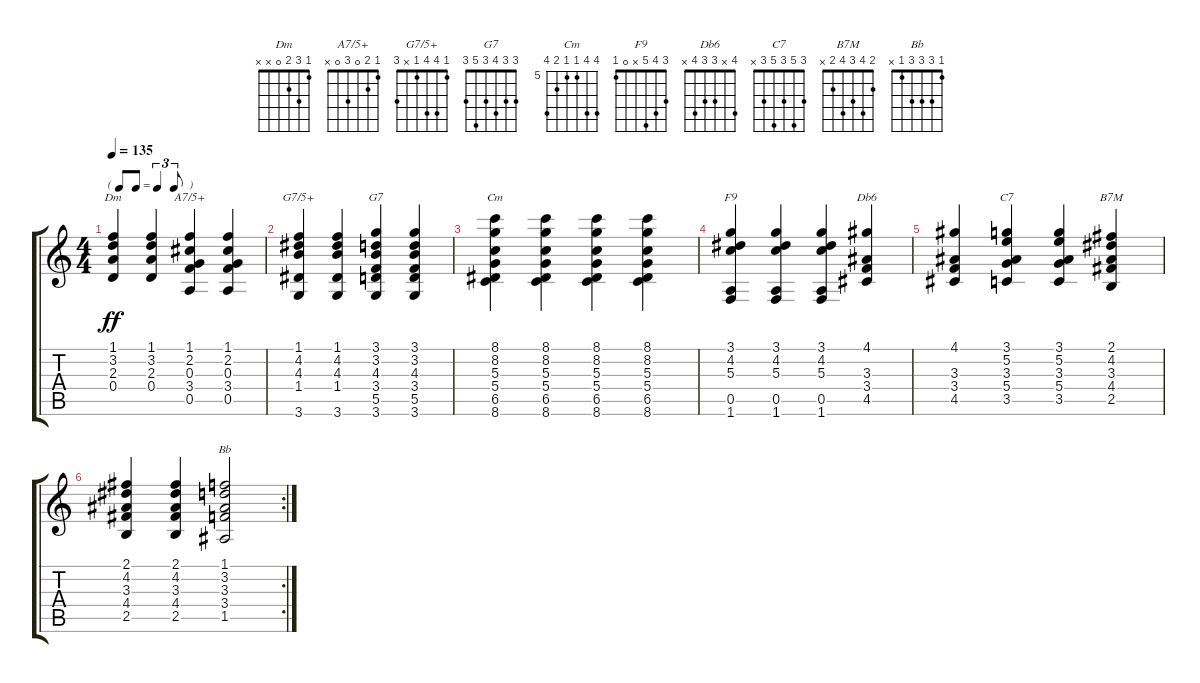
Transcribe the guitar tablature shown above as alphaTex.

\track "" {instrument acousticguitarsteel}
\staff {score tabs}
\tuning (E4 B3 G3 D3 A2 E2) {hide}
\chord ("Dm" 1 3 2 0 x x)
\chord ("A7/5+" 1 2 0 3 0 x)
\chord ("G7/5+" 1 4 4 1 x 3)
\chord ("G7" 3 3 4 3 5 3)
\chord ("Cm" 8 8 5 5 6 8) {firstfret 5}
\chord ("F9" 3 4 5 x 0 1)
\chord ("Db6" 4 x 3 3 4 x)
\chord ("C7" 3 5 3 5 3 x)
\chord ("B7M" 2 4 3 4 2 x)
\chord ("Bb" 1 3 3 3 1 x)
\ts (4 4)
\tf triplet8th
\tempo 135
\clef g2
\ks c
(1.1 3.2 2.3 0.4).4{ch "Dm" dy ff} (1.1 3.2 2.3 0.4).4 (1.1 2.2 0.3 3.4 0.5).4{ch "A7/5+"} (1.1 2.2 0.3 3.4 0.5).4 |
(1.1 4.2 4.3 1.4 3.6).4{ch "G7/5+"} (1.1 4.2 4.3 1.4 3.6).4 (3.1 3.2 4.3 3.4 5.5 3.6).4{ch "G7"} (3.1 3.2 4.3 3.4 5.5 3.6).4 |
(8.1 8.2 5.3 5.4 6.5 8.6).4{ch "Cm"} (8.1 8.2 5.3 5.4 6.5 8.6).4 (8.1 8.2 5.3 5.4 6.5 8.6).4 (8.1 8.2 5.3 5.4 6.5 8.6).4 |
(3.1 4.2 5.3 0.5 1.6).4{ch "F9"} (3.1 4.2 5.3 0.5 1.6).4 (3.1 4.2 5.3 0.5 1.6).4 (4.1 3.3 3.4 4.5).4{ch "Db6"} |
(4.1 3.3 3.4 4.5).4 (3.1 5.2 3.3 5.4 3.5).4{ch "C7"} (3.1 5.2 3.3 5.4 3.5).4 (2.1 4.2 3.3 4.4 2.5).4{ch "B7M"} |
\rc 2
(2.1 4.2 3.3 4.4 2.5).4 (2.1 4.2 3.3 4.4 2.5).4 (1.1 3.2 3.3 3.4 1.5).2{ch "Bb"}
